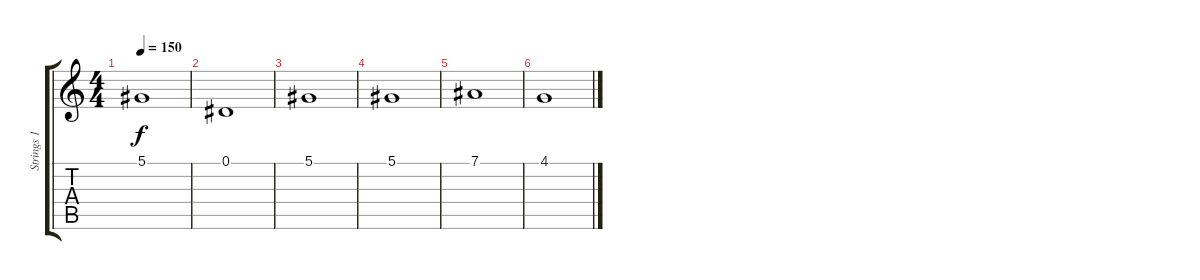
\track ("Strings 1" "Strings 1") {instrument stringensemble2}
\staff {score tabs}
\tuning (Eb4 Bb3 Gb3 Db3 Ab2 Eb2) {hide}
\ts (4 4)
\tempo 150
\clef g2
\ks c
5.1.1{dy f} |
0.1.1 |
5.1.1 |
5.1.1 |
7.1.1 |
4.1.1
